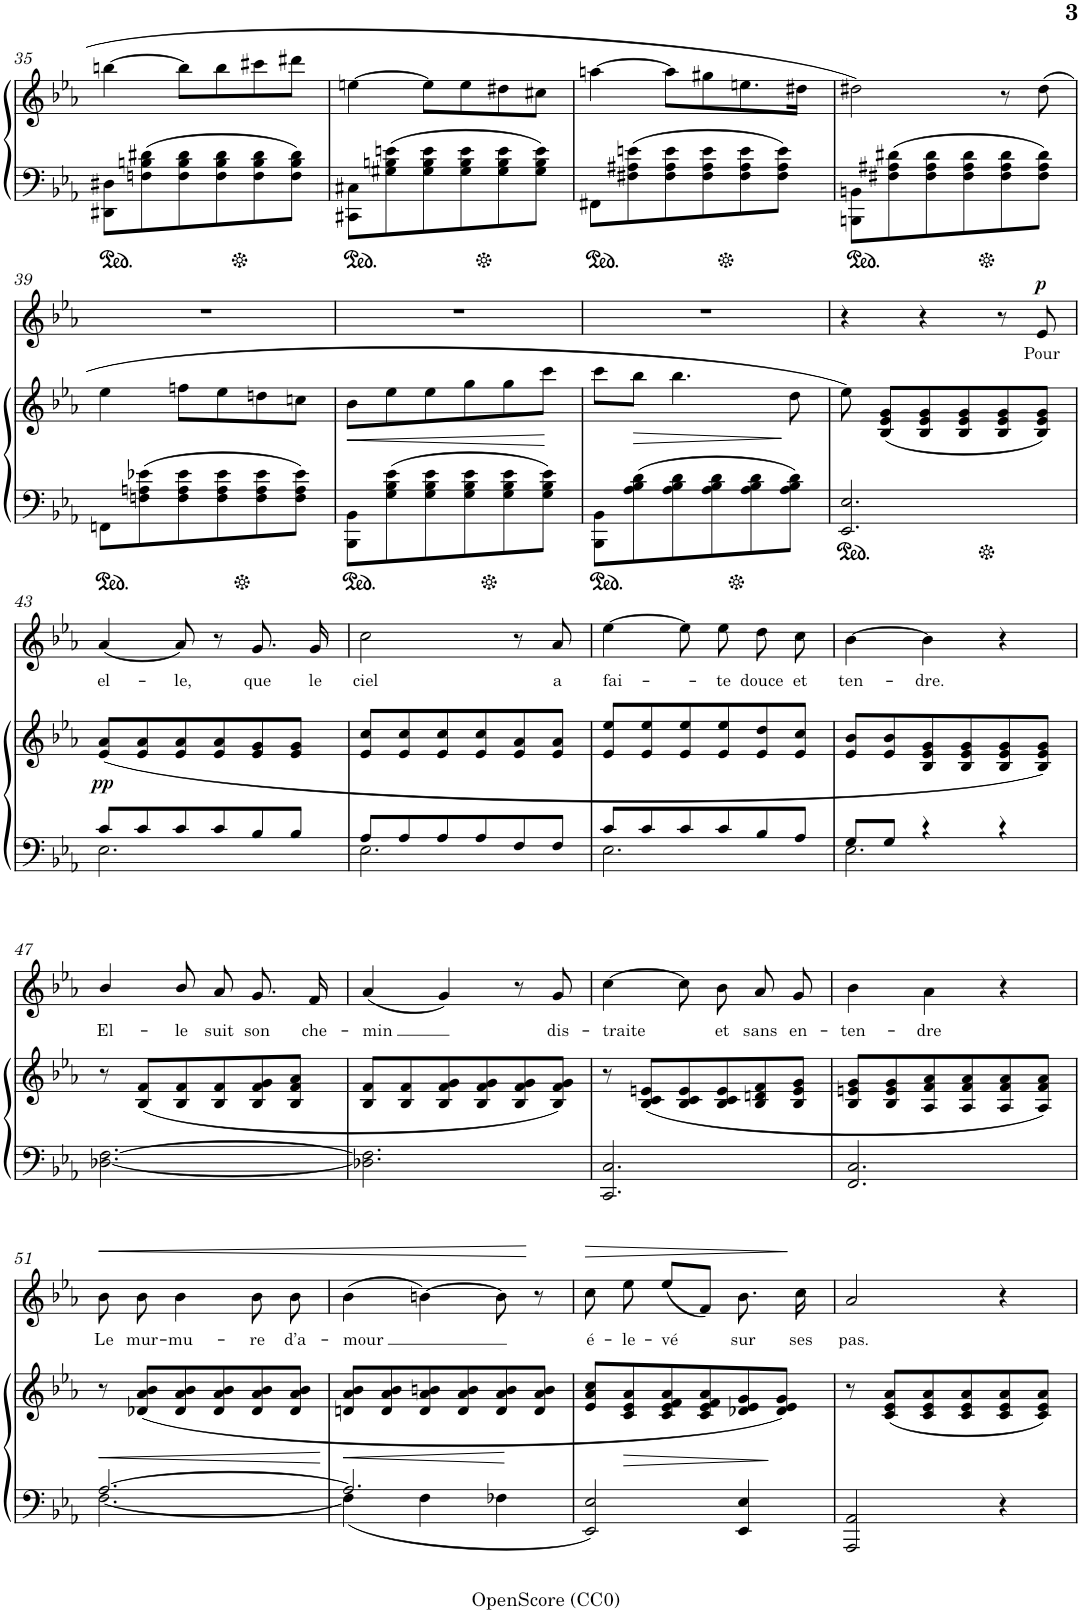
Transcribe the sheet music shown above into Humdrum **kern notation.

**kern	**kern	**dynam	**kern	**text	**dynam
*part2	*part2	*part2	*part1	*part1	*part1
*staff3	*staff2	*staff2/3	*staff1	*staff1	*staff1
*I"Piano	*	*	*I"Voice	*	*
*I'Pno	*	*	*	*	*
!!LO:PB:g=z
*clefF4	*clefG2	*	*clefG2	*	*
*k[b-e-a-]	*k[b-e-a-]	*	*k[b-e-a-]	*	*
*M3/4	*M3/4	*	*M3/4	*	*
=35	=35	=35	=35	=35	=35
8DD#X\ 8D#X\L	[4bbn\	.	2.r	.	.
8Fn\ 8Bn\ 8d#X\	.	.	.	.	.
8F\ 8B\ 8d#\	8bb\L]	.	.	.	.
8F\ 8B\ 8d#\	8bb\	.	.	.	.
8F\ 8B\ 8d#\	8ccc#X\	.	.	.	.
8F\ 8B\ 8d#\J	8ddd#X\J	.	.	.	.
=36	=36	=36	=36	=36	=36
8CC#X\ 8C#X\L	[4een\	.	2.r	.	.
8G#X\ 8Bn\ 8en\	.	.	.	.	.
8G#\ 8B\ 8e\	8ee\L]	.	.	.	.
8G#\ 8B\ 8e\	8ee\	.	.	.	.
8G#\ 8B\ 8e\	8dd#X\	.	.	.	.
8G#\ 8B\ 8e\J	8cc#X\J	.	.	.	.
=37	=37	=37	=37	=37	=37
8FF#X\L	[4aan\	.	2.r	.	.
8F#X\ 8A#X\ 8en\	.	.	.	.	.
8F#\ 8A#\ 8e\	8aa\L]	.	.	.	.
8F#\ 8A#\ 8e\	8gg#X\	.	.	.	.
8F#\ 8A#\ 8e\	8.een\	.	.	.	.
8F#\ 8A#\ 8e\J	.	.	.	.	.
.	16dd#X\Jk	.	.	.	.
=38	=38	=38	=38	=38	=38
8BBBn\ 8BBn\L	2dd#X\	.	2.r	.	.
8F#X\ 8A#X\ 8d#X\	.	.	.	.	.
8F#\ 8A#\ 8d#\	.	.	.	.	.
8F#\ 8A#\ 8d#\	.	.	.	.	.
8F#\ 8A#\ 8d#\	8r	.	.	.	.
8F#\ 8A#\ 8d#\J	(8dd#\	.	.	.	.
!!LO:LB:g=z
=39	=39	=39	=39	=39	=39
8FFn\L	4ee-\	.	2.r	.	.
8Fn\ 8An\ 8e-X\	.	.	.	.	.
8F\ 8A\ 8e-\	8ffn\L	.	.	.	.
8F\ 8A\ 8e-\	8ee-\	.	.	.	.
8F\ 8A\ 8e-\	8ddn\	.	.	.	.
8F\ 8A\ 8e-\J	8ccn\J	.	.	.	.
=40	=40	=40	=40	=40	=40
!	!	!LO:HP:b	!	!	!
8BBB-\ 8BB-\L	8b-\L	<	2.r	.	.
8G\ 8B-\ 8e-\	8ee-\	.	.	.	.
8G\ 8B-\ 8e-\	8ee-\	.	.	.	.
8G\ 8B-\ 8e-\	8gg\	.	.	.	.
8G\ 8B-\ 8e-\	8gg\	.	.	.	.
8G\ 8B-\ 8e-\J	8ccc\J	[	.	.	.
=41	=41	=41	=41	=41	=41
8BBB-\ 8BB-\L	8ccc\L	.	2.r	.	.
!	!	!LO:HP:b	!	!	!
8A-\ 8B-\ 8d\	8bb-\J	>	.	.	.
8A-\ 8B-\ 8d\	4.bb-\	.	.	.	.
8A-\ 8B-\ 8d\	.	.	.	.	.
8A-\ 8B-\ 8d\	.	.	.	.	.
8A-\ 8B-\ 8d\J	8dd\	]	.	.	.
=42	=42	=42	=42	=42	=42
*^	*	*	*	*	*
2.EE-/ 2.E-/	4.ryy	8ee-\)	.	4r	.	.
.	.	(8B-/ 8e-/ 8g/L	.	.	.	.
.	.	8B-/ 8e-/ 8g/	.	4r	.	.
.	8ryy	8B-/ 8e-/ 8g/	.	.	.	.
.	4ryy	8B-/ 8e-/ 8g/	.	8r	.	.
!	!	!	!	!	!LO:LY:b	!LO:DY:a
.	.	8B-/ 8e-/ 8g/J)	.	8e-/	Pour	p
!!LO:LB:g=z
=43	=43	=43	=43	=43	=43	=43
!	!	!	!LO:DY:b	!	!LO:LY:b	!
8c/L	2.E-\	(<8e-/ 8a-/L	pp	[4a-/	el-	.
8c/	.	8e-/ 8a-/	.	.	.	.
!	!	!	!	!	!LO:LY:b	!
8c/	.	8e-/ 8a-/	.	8a-/]	-le,	.
8c/	.	8e-/ 8a-/	.	8r	.	.
!	!	!	!	!	!LO:LY:b	!
8B-/	.	8e-/ 8g/	.	8.g/	que	.
8B-/J	.	8e-/ 8g/J	.	.	.	.
!	!	!	!	!	!LO:LY:b	!
.	.	.	.	16g/	le	.
=44	=44	=44	=44	=44	=44	=44
!	!	!	!	!	!LO:LY:b	!
8A-/L	2.E-\	8e-/ 8cc/L	.	2cc\	ciel	.
8A-/	.	8e-/ 8cc/	.	.	.	.
8A-/	.	8e-/ 8cc/	.	.	.	.
8A-/	.	8e-/ 8cc/	.	.	.	.
8F/	.	8e-/ 8a-/	.	8r	.	.
!	!	!	!	!	!LO:LY:b	!
8F/J	.	8e-/ 8a-/J	.	8a-/	a	.
=45	=45	=45	=45	=45	=45	=45
!	!	!	!	!	!LO:LY:b	!
8c/L	2.E-\	8e-/ 8ee-/L	.	[4ee-\	fai-	.
8c/	.	8e-/ 8ee-/	.	.	.	.
8c/	.	8e-/ 8ee-/	.	8ee-\]	.	.
!	!	!	!	!	!LO:LY:b	!
8c/	.	8e-/ 8ee-/	.	8ee-\	-te	.
!	!	!	!	!	!LO:LY:b	!
8B-/	.	8e-/ 8dd/	.	8dd\	douce	.
!	!	!	!	!	!LO:LY:b	!
8A-/J	.	8e-/ 8cc/J	.	8cc\	et	.
=46	=46	=46	=46	=46	=46	=46
!	!	!	!	!	!LO:LY:b	!
8G/L	2.E-\	8e-/ 8b-/L	.	[4b-\	ten-	.
8G/J	.	8e-/ 8b-/	.	.	.	.
!	!	!	!	!	!LO:LY:b	!
4r	.	8B-/ 8e-/ 8g/	.	4b-\]	-dre.	.
.	.	8B-/ 8e-/ 8g/	.	.	.	.
4r	.	8B-/ 8e-/ 8g/	.	4r	.	.
.	.	8B-/ 8e-/ 8g/J)	.	.	.	.
*v	*v	*	*	*	*	*
!!LO:LB:g=z
=47	=47	=47	=47	=47	=47
!	!	!	!	!LO:LY:b	!
[2.D-X\ [2.F\	8r	.	4b-/	El-	.
.	(<8B-/ 8f/L	.	.	.	.
!	!	!	!	!LO:LY:b	!
.	8B-/ 8f/	.	8b-/	-le	.
!	!	!	!	!LO:LY:b	!
.	8B-/ 8f/	.	8a-/	suit	.
!	!	!	!	!LO:LY:b	!
.	8B-/ 8f/ 8g/	.	8.g/	son	.
.	8B-/ 8f/ 8a-/J	.	.	.	.
!	!	!	!	!LO:LY:b	!
.	.	.	16f/	che-	.
=48	=48	=48	=48	=48	=48
!	!	!	!	!LO:LY:b	!
2.D-X\] 2.F\]	8B-/ 8f/L	.	(4a-/	-min	.
.	8B-/ 8f/	.	.	.	.
.	8B-/ 8f/ 8g/	.	4g/)	.	.
.	8B-/ 8f/ 8g/	.	.	.	.
.	8B-/ 8f/ 8g/	.	8r	.	.
!	!	!	!	!LO:LY:b	!
.	8B-/ 8f/ 8g/J)	.	8g/	dis-	.
=49	=49	=49	=49	=49	=49
!	!	!	!	!LO:LY:b	!
2.CC/ 2.C/	8r	.	[4cc\	-traite	.
.	(<8B-/ 8c/ 8en/L	.	.	.	.
.	8B-/ 8c/ 8e/	.	8cc\]	.	.
!	!	!	!	!LO:LY:b	!
.	8B-/ 8c/ 8e/	.	8b-\	et	.
!	!	!	!	!LO:LY:b	!
.	8B-/ 8dn/ 8f/	.	8a-/	sans	.
!	!	!	!	!LO:LY:b	!
.	8B-/ 8e/ 8g/J	.	8g/	en-	.
=50	=50	=50	=50	=50	=50
!	!	!	!	!LO:LY:b	!
2.FF/ 2.C/	8B-/ 8en/ 8g/L	.	4b-\	-ten-	.
.	8B-/ 8e/ 8g/	.	.	.	.
!	!	!	!	!LO:LY:b	!
.	8A-/ 8f/ 8a-/	.	4a-\	-dre	.
.	8A-/ 8f/ 8a-/	.	.	.	.
.	8A-/ 8f/ 8a-/	.	4r	.	.
.	8A-/ 8f/ 8a-/J)	.	.	.	.
!!LO:LB:g=z
=51	=51	=51	=51	=51	=51
*^	*	*	*	*	*
!	!	!	!	!	!LO:LY:b	!LO:HP:b
[2.A-/	[2.F\	8r	.	8b-\	Le	<
!	!	!	!	!	!LO:LY:b	!
.	.	(<8d-X/ 8a-/ 8b-/L	.	8b-\	mur-	.
!	!	!	!	!	!LO:LY:b	!
.	.	8d-/ 8a-/ 8b-/	.	4b-\	-mu-	.
.	.	8d-/ 8a-/ 8b-/	.	.	.	.
!	!	!	!	!	!LO:LY:b	!
.	.	8d-/ 8a-/ 8b-/	.	8b-\	-re	.
!	!	!	!	!	!LO:LY:b	!
.	.	8d-/ 8a-/ 8b-/J	.	8b-\	d’a-	.
=52	=52	=52	=52	=52	=52	=52
!	!	!	!	!	!LO:LY:b	!
2.A-/]	4F\]	8dn/ 8a-/ 8b-/L	.	(4b-\	-mour	.
.	.	8d/ 8a-/ 8b-/	.	.	.	.
.	4F\	8d/ 8a-/ 8bn/	.	[4bn\)	.	.
.	.	8d/ 8a-/ 8b/	.	.	.	.
.	4F-X\	8d/ 8a-/ 8b/	.	8b\]	.	.
.	.	8d/ 8a-/ 8b/J	.	8r	.	[
=53	=53	=53	=53	=53	=53	=53
!	!	!	!	!	!LO:LY:b	!LO:HP:b
2E-/	2EE-/	8e-/ 8a-/ 8cc/L	.	8cc\	é-	>
!	!	!	!LO:HP:b	!	!LO:LY:b	!
.	.	8c/ 8e-/ 8a-/	>	8ee-\	-le-	.
!	!	!	!	!	!LO:LY:b	!
.	.	8c/ 8e-/ 8f/ 8a-/	.	(8ee-/L	-vé	.
.	.	8c/ 8e-/ 8f/ 8a-/	.	8f/J)	.	.
!	!	!	!	!	!LO:LY:b	!
4EE-/ 4E-/	4ryy	8d-X/ 8e-/ 8g/	.	8.b-\	sur	.
.	.	8d-/ 8e-/ 8g/J)	]	.	.	.
!	!	!	!	!	!LO:LY:b	!
.	.	.	.	16cc\	ses	]
*v	*v	*	*	*	*	*
=54	=54	=54	=54	=54	=54
!	!	!	!	!LO:LY:b	!
2AAA-/ 2AA-/	8r	.	2a-/	pas.	.
.	(8c/ 8e-/ 8a-/L	.	.	.	.
.	8c/ 8e-/ 8a-/	.	.	.	.
.	8c/ 8e-/ 8a-/	.	.	.	.
4r	8c/ 8e-/ 8a-/	.	4r	.	.
.	8c/ 8e-/ 8a-/J)	.	.	.	.
=	=	=	=	=	=
*-	*-	*-	*-	*-	*-
